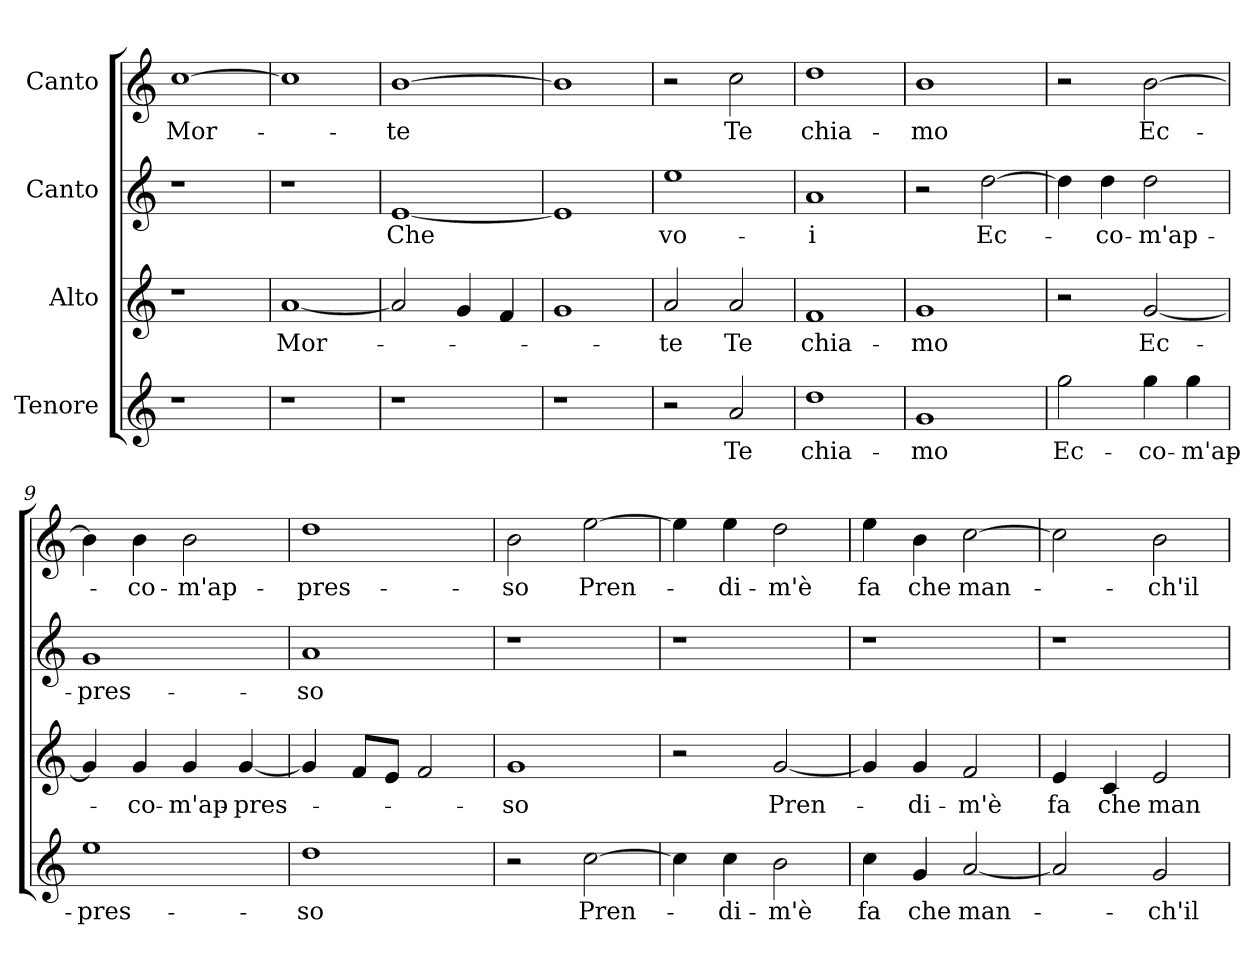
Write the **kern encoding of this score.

**kern	**text	**kern	**text	**kern	**text	**kern	**text
*part4	*part4	*part3	*part3	*part2	*part2	*part1	*part1
*staff4	*staff4	*staff3	*staff3	*staff2	*staff2	*staff1	*staff1
*I"Tenore	*	*I"Alto	*	*I"Canto	*	*I"Canto	*
*clefG2	*	*clefG2	*	*clefG2	*	*clefG2	*
*k[]	*	*k[]	*	*k[]	*	*k[]	*
*C:	*	*C:	*	*C:	*	*C:	*
=1	=1	=1	=1	=1	=1	=1	=1
!	!	!	!	!	!	!	!LO:LY:b
1r	.	1r	.	1r	.	[>1cc	Mor-
=2	=2	=2	=2	=2	=2	=2	=2
!	!	!	!LO:LY:b	!	!	!	!
1r	.	[<1a	Mor-	1r	.	1cc]	.
=3	=3	=3	=3	=3	=3	=3	=3
!	!	!	!	!	!LO:LY:b	!	!LO:LY:b
1r	.	2a/]	.	[<1e	Che	[>1b	-te
.	.	4g/	.	.	.	.	.
.	.	4f/	.	.	.	.	.
=4	=4	=4	=4	=4	=4	=4	=4
1r	.	1g	.	1e]	.	1b]	.
=5	=5	=5	=5	=5	=5	=5	=5
!	!	!	!LO:LY:b	!	!LO:LY:b	!	!
2r	.	2a/	-te	1ee	vo-	2r	.
!	!LO:LY:b	!	!LO:LY:b	!	!	!	!LO:LY:b
2a/	Te	2a/	Te	.	.	2cc\	Te
=6	=6	=6	=6	=6	=6	=6	=6
!	!LO:LY:b	!	!LO:LY:b	!	!LO:LY:b	!	!LO:LY:b
1dd	chia-	1f	chia-	1a	-i	1dd	chia-
=7	=7	=7	=7	=7	=7	=7	=7
!	!LO:LY:b	!	!LO:LY:b	!	!	!	!LO:LY:b
1g	-mo	1g	-mo	2r	.	1b	-mo
!	!	!	!	!	!LO:LY:b	!	!
.	.	.	.	[<2dd\	Ec-	.	.
!!LO:LB:g=z
=8	=8	=8	=8	=8	=8	=8	=8
!	!LO:LY:b	!	!	!	!	!	!
2gg\	Ec-	2r	.	4dd\]	.	2r	.
!	!	!	!	!	!LO:LY:b	!	!
.	.	.	.	4dd\	-co-	.	.
!	!LO:LY:b	!	!LO:LY:b	!	!LO:LY:b	!	!LO:LY:b
4gg\	-co-	[<2g/	Ec-	2dd\	-m'ap-	[>2b\	Ec-
!	!LO:LY:b	!	!	!	!	!	!
4gg\	-m'ap-	.	.	.	.	.	.
=9	=9	=9	=9	=9	=9	=9	=9
!	!LO:LY:b	!	!	!	!LO:LY:b	!	!
1ee	-pres-	4g/]	.	1g	-pres-	4b\]	.
!	!	!	!LO:LY:b	!	!	!	!LO:LY:b
.	.	4g/	-co-	.	.	4b\	-co-
!	!	!	!LO:LY:b	!	!	!	!LO:LY:b
.	.	4g/	-m'ap-	.	.	2b\	-m'ap-
!	!	!	!LO:LY:b	!	!	!	!
.	.	[<4g/	-pres-	.	.	.	.
=10	=10	=10	=10	=10	=10	=10	=10
!	!LO:LY:b	!	!	!	!LO:LY:b	!	!LO:LY:b
1dd	-so	4g/]	.	1a	-so	1dd	-pres-
.	.	8f/L	.	.	.	.	.
.	.	8e/J	.	.	.	.	.
.	.	2f/	.	.	.	.	.
=11	=11	=11	=11	=11	=11	=11	=11
!	!	!	!LO:LY:b	!	!	!	!LO:LY:b
2r	.	1g	-so	1r	.	2b\	-so
!	!LO:LY:b	!	!	!	!	!	!LO:LY:b
[>2cc\	Pren-	.	.	.	.	[>2ee\	Pren-
=12	=12	=12	=12	=12	=12	=12	=12
4cc\]	.	2r	.	1r	.	4ee\]	.
!	!LO:LY:b	!	!	!	!	!	!LO:LY:b
4cc\	-di-	.	.	.	.	4ee\	-di-
!	!LO:LY:b	!	!LO:LY:b	!	!	!	!LO:LY:b
2b\	-m'è	[<2g/	Pren-	.	.	2dd\	-m'è
=13	=13	=13	=13	=13	=13	=13	=13
!	!LO:LY:b	!	!	!	!	!	!LO:LY:b
4cc\	fa	4g/]	.	1r	.	4ee\	fa
!	!LO:LY:b	!	!LO:LY:b	!	!	!	!LO:LY:b
4g/	che	4g/	-di-	.	.	4b\	che
!	!LO:LY:b	!	!LO:LY:b	!	!	!	!LO:LY:b
[<2a/	man-	2f/	-m'è	.	.	[>2cc\	man-
=14	=14	=14	=14	=14	=14	=14	=14
!	!	!	!LO:LY:b	!	!	!	!
2a/]	.	4e/	fa	1r	.	2cc\]	.
!	!	!	!LO:LY:b	!	!	!	!
.	.	4c/	che	.	.	.	.
!	!LO:LY:b	!	!LO:LY:b	!	!	!	!LO:LY:b
2g/	-ch'il	2e/	man-	.	.	2b\	-ch'il
=	=	=	=	=	=	=	=
*-	*-	*-	*-	*-	*-	*-	*-
